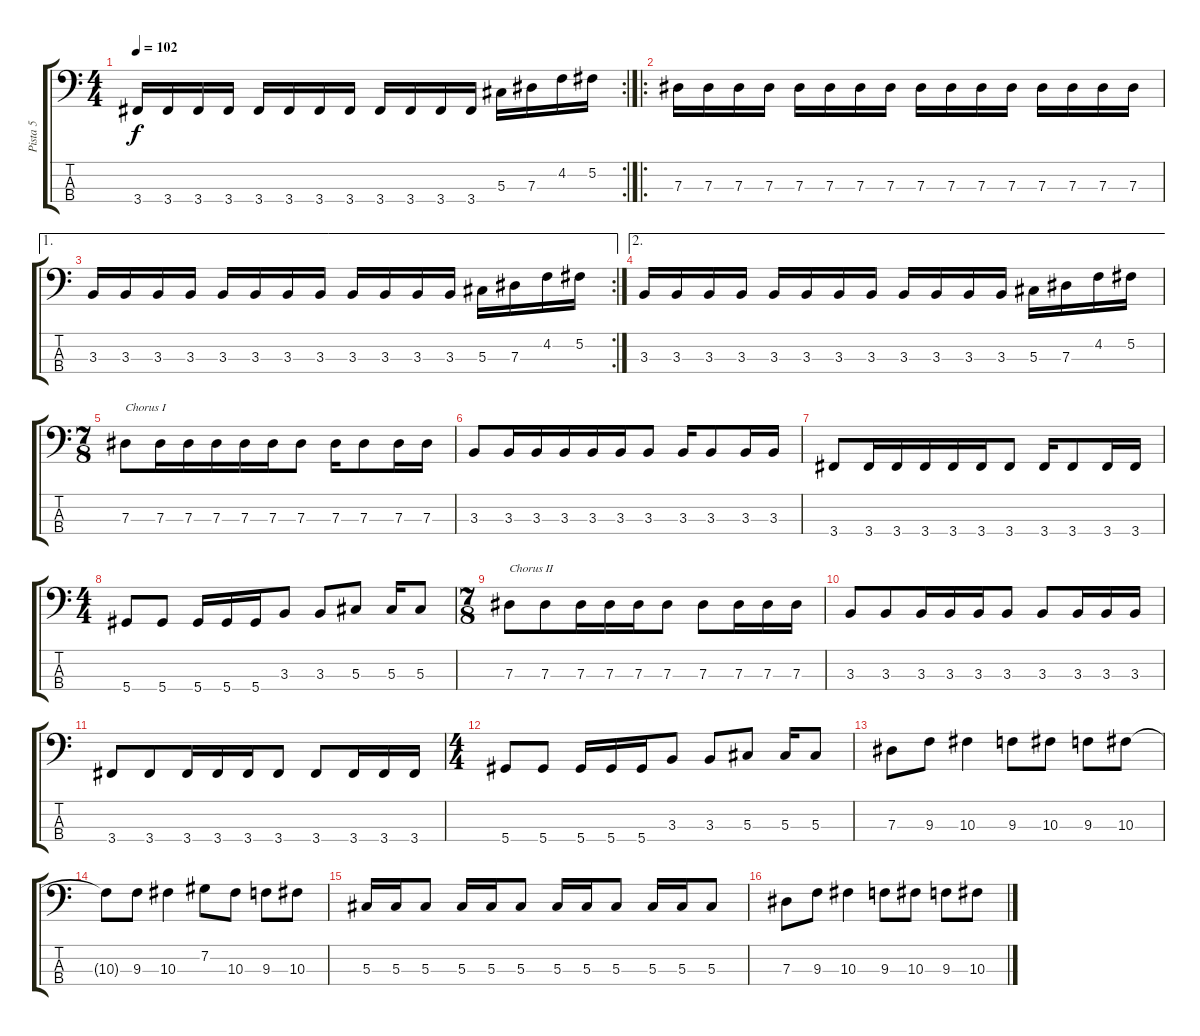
\track ("Pista 5" "Pista 5") {instrument electricbasspick}
\staff {score tabs}
\tuning (Gb2 Db2 Ab1 Eb1) {hide}
\rc 2
\ts (4 4)
\tempo 102
\clef f4
\ks c
3.4.16{dy f} 3.4.16 3.4.16 3.4.16 3.4.16 3.4.16 3.4.16 3.4.16 3.4.16 3.4.16 3.4.16 3.4.16 5.3.16 7.3.16 4.2.16 5.2.16 |
\ro
7.3.16 7.3.16 7.3.16 7.3.16 7.3.16 7.3.16 7.3.16 7.3.16 7.3.16 7.3.16 7.3.16 7.3.16 7.3.16 7.3.16 7.3.16 7.3.16 |
\ae 1
\rc 2
3.3.16 3.3.16 3.3.16 3.3.16 3.3.16 3.3.16 3.3.16 3.3.16 3.3.16 3.3.16 3.3.16 3.3.16 5.3.16 7.3.16 4.2.16 5.2.16 |
\ae 2
3.3.16 3.3.16 3.3.16 3.3.16 3.3.16 3.3.16 3.3.16 3.3.16 3.3.16 3.3.16 3.3.16 3.3.16 5.3.16 7.3.16 4.2.16 5.2.16 |
\ts (7 8)
7.3.8{txt "Chorus I"} 7.3.16 7.3.16 7.3.16 7.3.16 7.3.16 7.3.8 7.3.16 7.3.8 7.3.16 7.3.16 |
3.3.8 3.3.16 3.3.16 3.3.16 3.3.16 3.3.16 3.3.8 3.3.16 3.3.8 3.3.16 3.3.16 |
3.4.8 3.4.16 3.4.16 3.4.16 3.4.16 3.4.16 3.4.8 3.4.16 3.4.8 3.4.16 3.4.16 |
\ts (4 4)
5.4.8 5.4.8 5.4.16 5.4.16 5.4.16 3.3.8 3.3.8 5.3.8 5.3.16 5.3.8 |
\ts (7 8)
7.3.8{txt "Chorus II"} 7.3.8 7.3.16 7.3.16 7.3.16 7.3.8 7.3.8 7.3.16 7.3.16 7.3.16 |
3.3.8 3.3.8 3.3.16 3.3.16 3.3.16 3.3.8 3.3.8 3.3.16 3.3.16 3.3.16 |
3.4.8 3.4.8 3.4.16 3.4.16 3.4.16 3.4.8 3.4.8 3.4.16 3.4.16 3.4.16 |
\ts (4 4)
5.4.8 5.4.8 5.4.16 5.4.16 5.4.16 3.3.8 3.3.8 5.3.8 5.3.16 5.3.8 |
7.3.8 9.3.8 10.3.4 9.3.8 10.3.8 9.3.8 10.3.8 |
10.3{t}.8 9.3.8 10.3.4 7.2.8 10.3.8 9.3.8 10.3.8 |
5.3.16 5.3.16 5.3.8 5.3.16 5.3.16 5.3.8 5.3.16 5.3.16 5.3.8 5.3.16 5.3.16 5.3.8 |
7.3.8 9.3.8 10.3.4 9.3.8 10.3.8 9.3.8 10.3.8
